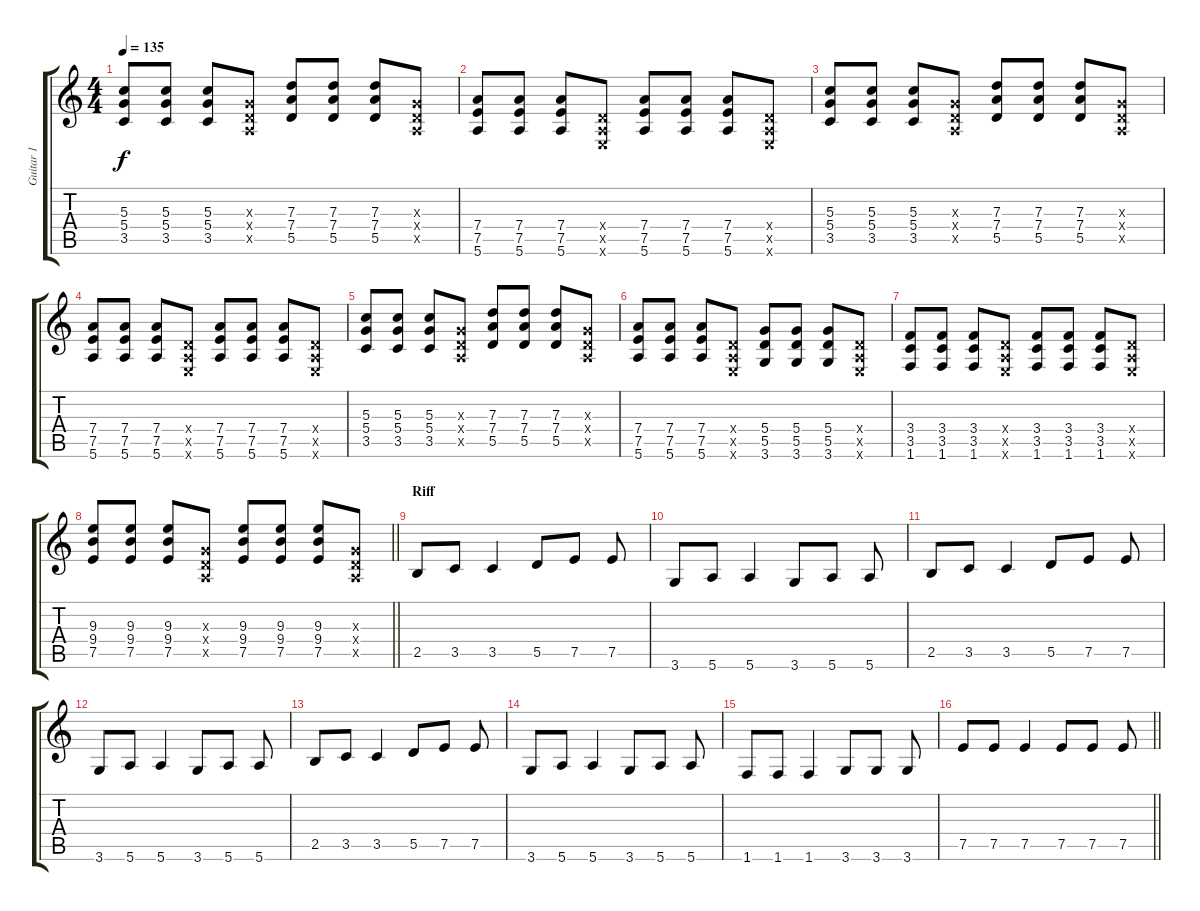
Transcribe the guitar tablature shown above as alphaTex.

\track ("Guitar 1" "Guitar 1") {instrument overdrivenguitar}
\staff {score tabs}
\tuning (E4 B3 G3 D3 A2 E2) {hide}
\ts (4 4)
\tempo 135
\clef g2
\ks c
(5.3 5.4 3.5).8{dy f} (5.3 5.4 3.5).8 (5.3 5.4 3.5).8 (0.3{x} 0.4{x} 0.5{x}).8 (7.3 7.4 5.5).8 (7.3 7.4 5.5).8 (7.3 7.4 5.5).8 (0.3{x} 0.4{x} 0.5{x}).8 |
(7.4 7.5 5.6).8 (7.4 7.5 5.6).8 (7.4 7.5 5.6).8 (0.4{x} 0.5{x} 0.6{x}).8 (7.4 7.5 5.6).8 (7.4 7.5 5.6).8 (7.4 7.5 5.6).8 (0.4{x} 0.5{x} 0.6{x}).8 |
(5.3 5.4 3.5).8 (5.3 5.4 3.5).8 (5.3 5.4 3.5).8 (0.3{x} 0.4{x} 0.5{x}).8 (7.3 7.4 5.5).8 (7.3 7.4 5.5).8 (7.3 7.4 5.5).8 (0.3{x} 0.4{x} 0.5{x}).8 |
(7.4 7.5 5.6).8 (7.4 7.5 5.6).8 (7.4 7.5 5.6).8 (0.4{x} 0.5{x} 0.6{x}).8 (7.4 7.5 5.6).8 (7.4 7.5 5.6).8 (7.4 7.5 5.6).8 (0.4{x} 0.5{x} 0.6{x}).8 |
(5.3 5.4 3.5).8 (5.3 5.4 3.5).8 (5.3 5.4 3.5).8 (0.3{x} 0.4{x} 0.5{x}).8 (7.3 7.4 5.5).8 (7.3 7.4 5.5).8 (7.3 7.4 5.5).8 (0.3{x} 0.4{x} 0.5{x}).8 |
(7.4 7.5 5.6).8 (7.4 7.5 5.6).8 (7.4 7.5 5.6).8 (0.4{x} 0.5{x} 0.6{x}).8 (5.4 5.5 3.6).8 (5.4 5.5 3.6).8 (5.4 5.5 3.6).8 (0.4{x} 0.5{x} 0.6{x}).8 |
(3.4 3.5 1.6).8 (3.4 3.5 1.6).8 (3.4 3.5 1.6).8 (0.4{x} 0.5{x} 0.6{x}).8 (3.4 3.5 1.6).8 (3.4 3.5 1.6).8 (3.4 3.5 1.6).8 (0.4{x} 0.5{x} 0.6{x}).8 |
\barLineRight lightlight
(9.3 9.4 7.5).8 (9.3 9.4 7.5).8 (9.3 9.4 7.5).8 (0.3{x} 0.4{x} 0.5{x}).8 (9.3 9.4 7.5).8 (9.3 9.4 7.5).8 (9.3 9.4 7.5).8 (0.3{x} 0.4{x} 0.5{x}).8 |
\section ("" "Riff")
2.5.8 3.5.8 3.5.4 5.5.8 7.5.8 7.5.8 |
3.6.8 5.6.8 5.6.4 3.6.8 5.6.8 5.6.8 |
2.5.8 3.5.8 3.5.4 5.5.8 7.5.8 7.5.8 |
3.6.8 5.6.8 5.6.4 3.6.8 5.6.8 5.6.8 |
2.5.8 3.5.8 3.5.4 5.5.8 7.5.8 7.5.8 |
3.6.8 5.6.8 5.6.4 3.6.8 5.6.8 5.6.8 |
1.6.8 1.6.8 1.6.4 3.6.8 3.6.8 3.6.8 |
\barLineRight lightlight
7.5.8 7.5.8 7.5.4 7.5.8 7.5.8 7.5.8
